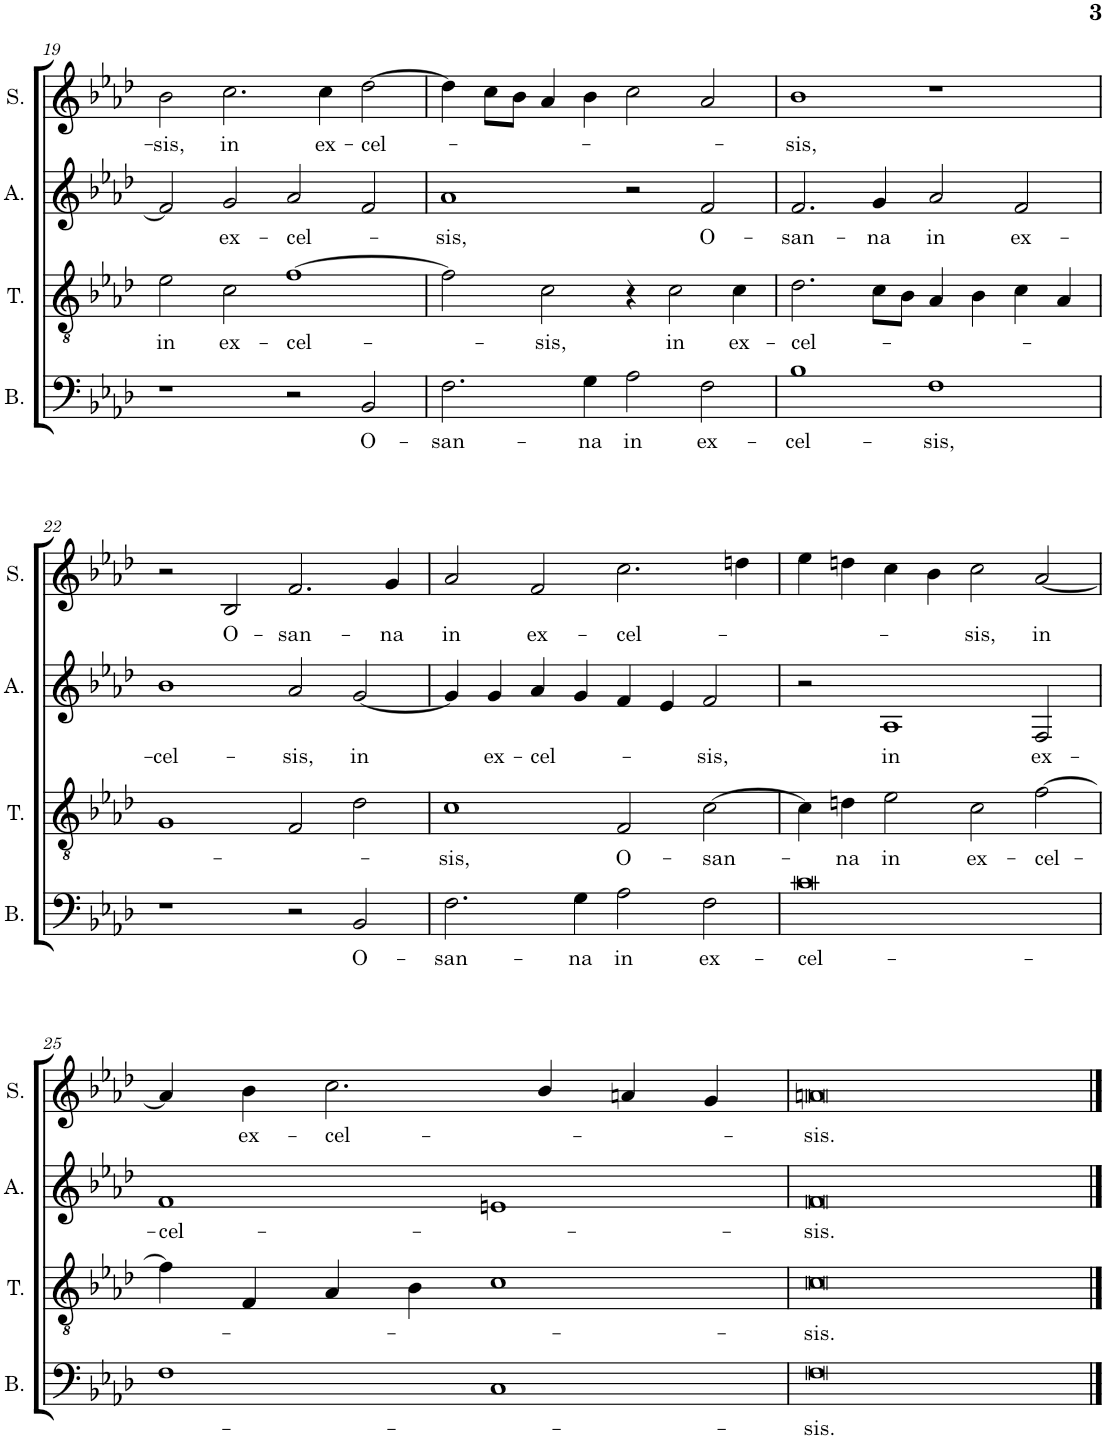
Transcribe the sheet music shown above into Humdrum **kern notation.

**kern	**text	**kern	**text	**kern	**text	**kern	**text
*part4	*part4	*part3	*part3	*part2	*part2	*part1	*part1
*staff4	*staff4	*staff3	*staff3	*staff2	*staff2	*staff1	*staff1
*I"Bass	*	*I"Tenor	*	*I"Alto	*	*I"Soprano	*
*I'B.	*	*I'T.	*	*I'A.	*	*I'S.	*
!!LO:PB:g=z
*clefF4	*	*clefGv2	*	*clefG2	*	*clefG2	*
*k[b-e-a-d-]	*	*k[b-e-a-d-]	*	*k[b-e-a-d-]	*	*k[b-e-a-d-]	*
*M4/2	*	*M4/2	*	*M4/2	*	*M4/2	*
=19	=19	=19	=19	=19	=19	=19	=19
!	!	!	!LO:LY:b	!	!	!	!LO:LY:b
1r	.	2e-\	in	2f/]	.	2b-\	-sis,
!	!	!	!LO:LY:b	!	!LO:LY:b	!	!LO:LY:b
.	.	2c\	ex-	2g/	ex-	2.cc\	in
!	!	!	!LO:LY:b	!	!LO:LY:b	!	!
2r	.	[1f	-cel-	2a-/	-cel-	.	.
!	!	!	!	!	!	!	!LO:LY:b
.	.	.	.	.	.	4cc\	ex-
!	!LO:LY:b	!	!	!	!	!	!LO:LY:b
2BB-/	O-	.	.	2f/	.	[2dd-\	-cel-
=20	=20	=20	=20	=20	=20	=20	=20
!	!LO:LY:b	!	!	!	!LO:LY:b	!	!
2.F\	-san-	2f\]	.	1a-	-sis,	4dd-\]	.
.	.	.	.	.	.	8cc\L	.
.	.	.	.	.	.	8b-\J	.
!	!	!	!LO:LY:b	!	!	!	!
.	.	2c\	-sis,	.	.	4a-/	.
!	!LO:LY:b	!	!	!	!	!	!
4G\	-na	.	.	.	.	4b-\	.
!	!LO:LY:b	!	!	!	!	!	!
2A-\	in	4r	.	2r	.	2cc\	.
!	!	!	!LO:LY:b	!	!	!	!
.	.	2c\	in	.	.	.	.
!	!LO:LY:b	!	!	!	!LO:LY:b	!	!
2F\	ex-	.	.	2f/	O-	2a-/	.
!	!	!	!LO:LY:b	!	!	!	!
.	.	4c\	ex-	.	.	.	.
=21	=21	=21	=21	=21	=21	=21	=21
!	!LO:LY:b	!	!LO:LY:b	!	!LO:LY:b	!	!LO:LY:b
1B-	-cel-	2.d-\	-cel-	2.f/	-san-	1b-	-sis,
!	!	!	!	!	!LO:LY:b	!	!
.	.	8c\L	.	4g/	-na	.	.
.	.	8B-\J	.	.	.	.	.
!	!LO:LY:b	!	!	!	!LO:LY:b	!	!
1F	-sis,	4A-/	.	2a-/	in	1r	.
.	.	4B-\	.	.	.	.	.
!	!	!	!	!	!LO:LY:b	!	!
.	.	4c\	.	2f/	ex-	.	.
.	.	4A-/	.	.	.	.	.
!!LO:LB:g=z
=22	=22	=22	=22	=22	=22	=22	=22
!	!	!	!	!	!LO:LY:b	!	!
1r	.	1G	.	1b-	-cel-	2r	.
!	!	!	!	!	!	!	!LO:LY:b
.	.	.	.	.	.	2B-/	O-
!	!	!	!	!	!LO:LY:b	!	!LO:LY:b
2r	.	2F/	.	2a-/	-sis,	2.f/	-san-
!	!LO:LY:b	!	!	!	!LO:LY:b	!	!
2BB-/	O-	2d-\	.	[2g/	in	.	.
!	!	!	!	!	!	!	!LO:LY:b
.	.	.	.	.	.	4g/	-na
=23	=23	=23	=23	=23	=23	=23	=23
!	!LO:LY:b	!	!LO:LY:b	!	!	!	!LO:LY:b
2.F\	-san-	1c	-sis,	4g/]	.	2a-/	in
!	!	!	!	!	!LO:LY:b	!	!
.	.	.	.	4g/	ex-	.	.
!	!	!	!	!	!LO:LY:b	!	!LO:LY:b
.	.	.	.	4a-/	-cel-	2f/	ex-
!	!LO:LY:b	!	!	!	!	!	!
4G\	-na	.	.	4g/	.	.	.
!	!LO:LY:b	!	!LO:LY:b	!	!	!	!LO:LY:b
2A-\	in	2F/	O-	4f/	.	2.cc\	-cel-
.	.	.	.	4e-/	.	.	.
!	!LO:LY:b	!	!LO:LY:b	!	!LO:LY:b	!	!
2F\	ex-	[2c\	-san-	2f/	-sis,	.	.
.	.	.	.	.	.	4ddn\	.
=24	=24	=24	=24	=24	=24	=24	=24
!	!LO:LY:b	!	!	!	!	!	!
0c	-cel-	4c\]	.	2r	.	4ee-\	.
!	!	!	!LO:LY:b	!	!	!	!
.	.	4dn\	-na	.	.	4ddn\	.
!	!	!	!LO:LY:b	!	!LO:LY:b	!	!
.	.	2e-\	in	1A-	in	4cc\	.
.	.	.	.	.	.	4b-\	.
!	!	!	!LO:LY:b	!	!	!	!LO:LY:b
.	.	2c\	ex-	.	.	2cc\	-sis,
!	!	!	!LO:LY:b	!	!LO:LY:b	!	!LO:LY:b
.	.	[2f\	-cel-	2F/	ex-	[2a-/	in
!!LO:LB:g=z
=25	=25	=25	=25	=25	=25	=25	=25
!	!	!	!	!	!LO:LY:b	!	!
1F	.	4f\]	.	1f	-cel-	4a-/]	.
!	!	!	!	!	!	!	!LO:LY:b
.	.	4F/	.	.	.	4b-\	ex-
!	!	!	!	!	!	!	!LO:LY:b
.	.	4A-/	.	.	.	2.cc\	-cel-
.	.	4B-\	.	.	.	.	.
1C	.	1c	.	1en	.	.	.
.	.	.	.	.	.	4b-/	.
.	.	.	.	.	.	4an/	.
.	.	.	.	.	.	4g/	.
=26	=26	=26	=26	=26	=26	=26	=26
!	!LO:LY:b	!	!LO:LY:b	!	!LO:LY:b	!	!LO:LY:b
0F	-sis.	0c	-sis.	0f	-sis.	0an	-sis.
==	==	==	==	==	==	==	==
*-	*-	*-	*-	*-	*-	*-	*-
